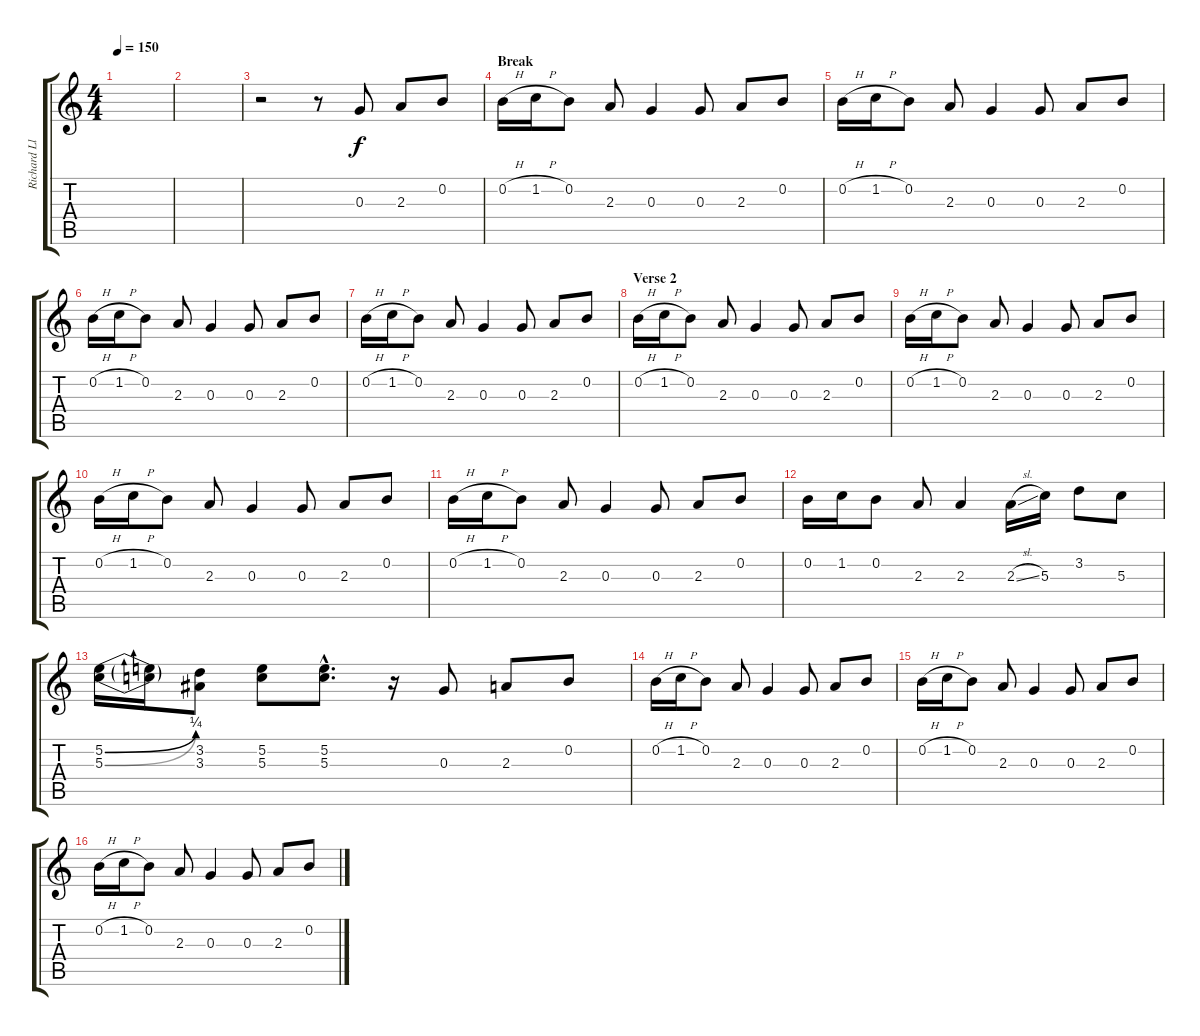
\track ("Richard Lloyd" "Richard Ll") {instrument overdrivenguitar}
\staff {score tabs}
\tuning (E4 B3 G3 D3 A2 E2) {hide}
\ts (4 4)
\tempo 150
\clef g2
\ks c
|
|
r.2 r.8 0.3.8 2.3.8 0.2.8 |
\section ("" "Break")
0.2{h}.16 1.2{h}.16 0.2.8 2.3.8 0.3.4 0.3.8 2.3.8 0.2.8 |
0.2{h}.16 1.2{h}.16 0.2.8 2.3.8 0.3.4 0.3.8 2.3.8 0.2.8 |
0.2{h}.16 1.2{h}.16 0.2.8 2.3.8 0.3.4 0.3.8 2.3.8 0.2.8 |
0.2{h}.16 1.2{h}.16 0.2.8 2.3.8 0.3.4 0.3.8 2.3.8 0.2.8 |
\section ("" "Verse 2")
0.2{h}.16 1.2{h}.16 0.2.8 2.3.8 0.3.4 0.3.8 2.3.8 0.2.8 |
0.2{h}.16 1.2{h}.16 0.2.8 2.3.8 0.3.4 0.3.8 2.3.8 0.2.8 |
0.2{h}.16 1.2{h}.16 0.2.8 2.3.8 0.3.4 0.3.8 2.3.8 0.2.8 |
0.2{h}.16 1.2{h}.16 0.2.8 2.3.8 0.3.4 0.3.8 2.3.8 0.2.8 |
0.2.16 1.2.16 0.2.8 2.3.8 2.3.4 2.3{sl}.16 5.3.16 3.2.8 5.3.8 |
(5.2{be (bend 0 0 60 1)} 5.3{be (bend 0 0 60 1)}).16 (5.2{t} 5.3{t}).16 (3.2 3.3).8 (5.2 5.3).8 (5.2{hac} 5.3{hac}).8{d} r.16 0.3.8 2.3.8 0.2.8 |
0.2{h}.16 1.2{h}.16 0.2.8 2.3.8 0.3.4 0.3.8 2.3.8 0.2.8 |
0.2{h}.16 1.2{h}.16 0.2.8 2.3.8 0.3.4 0.3.8 2.3.8 0.2.8 |
0.2{h}.16 1.2{h}.16 0.2.8 2.3.8 0.3.4 0.3.8 2.3.8 0.2.8
